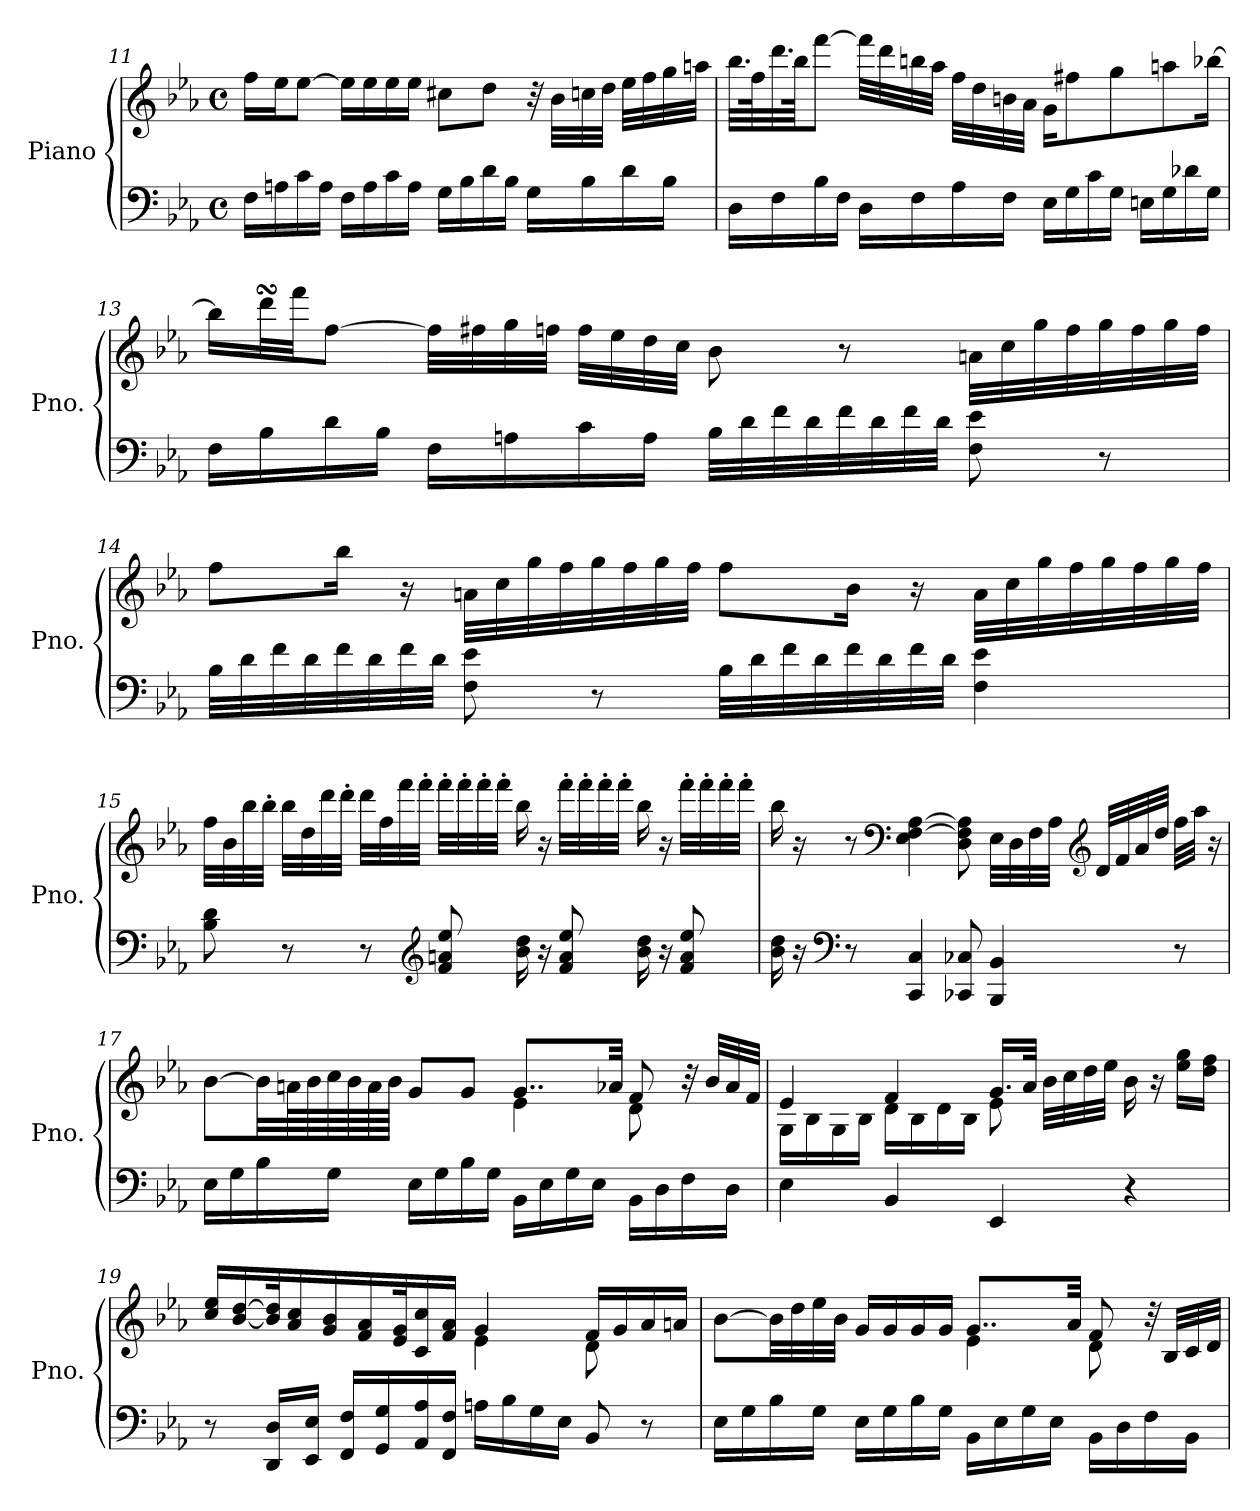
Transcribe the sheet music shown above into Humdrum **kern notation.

**kern	**kern
*part1	*part1
*staff2	*staff1
*I"Piano	*
*I'Pno.	*
!!LO:LB:g=z
*clefF4	*clefG2
*k[b-e-a-]	*k[b-e-a-]
*M4/4	*M4/4
*met(c)	*met(c)
=11	=11
16F\LL	16ff\LL
16An\	16ee-\J
16c\	[8ee-\J
16A\JJ	.
16F\LL	16ee-\LL]
16A\	16ee-\
16c\	16ee-\
16A\JJ	16ee-\JJ
16G\LL	8cc#X\L
16B-\	.
16d\	8dd\J
16B-\JJ	.
16G\LL	32r
.	32b-\LLL
16B-\	32ccn\
.	32dd\JJJ
16d\	32ee-\LLL
.	32ff\
16B-\JJ	32gg\
.	32aan\JJJ
=12	=12
16D\LL	32.bb-\LLL
.	64ff\K
16F\	32.ddd\
.	64bb-\JJK
16B-\	[8fff\J
16F\JJ	.
16D\LL	32fff\LLL]
.	32ddd\
16F\	32bbn\
.	32aa-\JJJ
16A-\	32ff\LLL
.	32dd\
16F\JJ	32bn\
.	32a-\JJJ
16E-\LL	16g\KL
16G\	8ff#X\
16c\	.
16G\JJ	8gg\
16En\LL	.
16G\	8aan\
16d-X\	.
16G\JJ	[16bb-X\Jk
!!LO:LB:g=z
=13	=13
16F\LL	16bb-\LL]
16B-\	32dddsSsS\L
.	32fff\JJ
16d\	[8ff\J
16B-\JJ	.
16F\LL	32ff\LLL]
.	32ff#X\
16An\	32gg\
.	32ffn\JJJ
16c\	32ff\LLL
.	32ee-\
16A\JJ	32dd\
.	32cc\JJJ
32B-\LLL	8b-\
32d\	.
32f\	.
32d\	.
32f\	8r
32d\	.
32f\	.
32d\JJJ	.
8F\ 8e-\	32an\LLL
.	32cc\
.	32gg\
.	32ff\
8r	32gg\
.	32ff\
.	32gg\
.	32ff\JJJ
!!LO:PB:g=z
=14	=14
32B-\LLL	8ff\L
32d\	.
32f\	.
32d\	.
32f\	16bb-\Jk
32d\	.
32f\	16r
32d\JJJ	.
8F\ 8e-\	32an\LLL
.	32cc\
.	32gg\
.	32ff\
8r	32gg\
.	32ff\
.	32gg\
.	32ff\JJJ
32B-\LLL	8ff\L
32d\	.
32f\	.
32d\	.
32f\	16b-\Jk
32d\	.
32f\	16r
32d\JJJ	.
4F\ 4e-\	32a\LLL
.	32cc\
.	32gg\
.	32ff\
.	32gg\
.	32ff\
.	32gg\
.	32ff\JJJ
!!LO:LB:g=z
=15	=15
8B-\ 8d\	32ff\LLL
.	32b-\
.	32bb-\
.	32bb-'\JJJ
8r	32bb-\LLL
.	32dd\
.	32ddd\
.	32ddd'\JJJ
8r	32ddd\LLL
.	32ff\
.	32fff\
.	32fff'\JJJ
*clefG2	*
8f/ 8an/ 8ee-/	32fff'\LLL
.	32fff'\
.	32fff'\
.	32fff'\JJJ
16b-\ 16dd\	16bb-\
16r	16r
8f/ 8a/ 8ee-/	32fff'\LLL
.	32fff'\
.	32fff'\
.	32fff'\JJJ
16b-\ 16dd\	16bb-\
16r	16r
8f/ 8a/ 8ee-/	32fff'\LLL
.	32fff'\
.	32fff'\
.	32fff'\JJJ
=16	=16
16b-\ 16dd\	16bb-\
16r	16r
*clefF4	*
8r	8r
*	*clefF4
4CC/ 4C/	4E-\ [4F\ [4A-\
8CC-X/ 8C-X/	8D\ 8F\] 8A-\]
4BBB-/ 4BB-/	32E-\LLL
.	32D\
.	32F\
.	32A-\JJJ
*	*clefG2
.	32d/LLL
.	32f/
.	32a-/
.	32dd/JJJ
8r	32ff\LLL
.	32aa-\JJJ
.	16r
!!LO:LB:g=z
=17	=17
*	*^
16E-\LL	[8b-\L	2ryy
16G\	.	.
16B-\	32b-\LL]	.
.	64an\L	.
.	64b-\	.
16G\JJ	64cc\	.
.	64b-\	.
.	64a\	.
.	64b-\JJJJ	.
16E-\LL	8g/L	.
16G\	.	.
16B-\	8g/J	.
16G\JJ	.	.
16BB-\LL	8..g/L	4e-\
16E-\	.	.
16G\	.	.
16E-\JJ	.	.
.	32a-X/Jkk	.
16BB-\LL	8f/	8d\
16D\	.	.
16F\	32r	8ryy
.	32b-/LLL	.
16D\JJ	32a-/	.
.	32f/JJJ	.
=18	=18	=18
4E-\	4e-/	16G\LL
.	.	16B-\
.	.	16G\
.	.	16B-\JJ
4BB-/	4f/	16d\LL
.	.	16B-\
.	.	16d\
.	.	16B-\JJ
4EE-/	16.g/LL	8e-\
.	32a-/JJk	.
.	32b-\LLL	8ryy
.	32cc\	.
.	32dd\	.
.	32ee-\JJJ	.
4r	16b-\	4ryy
.	16r	.
.	16ee-\ 16gg\LL	.
.	16dd\ 16ff\JJ	.
=19	=19	=19
8r	16cc/ 16ee-/LL	2ryy
.	[16b-/ [16dd/	.
16DD/ 16D/LL	32b-/] 32dd/]K	.
.	16a-/ 16cc/	.
16EE-/ 16E-/JJ	.	.
.	16g/ 16b-/	.
16FF/ 16F/LL	.	.
.	16f/ 16a-/	.
16GG/ 16G/	.	.
.	32e-/ 32g/K	.
16AA-/ 16A-/	16c/ 16cc/	.
16FF/ 16F/JJ	16f/ 16a-/JJ	.
16An\LL	4g/	4e-\
16B-\	.	.
16G\	.	.
16E-\JJ	.	.
8BB-/	16f/LL	8d\
.	16g/	.
8r	16a-/	8ryy
.	16an/JJ	.
!!LO:LB:g=z	!!
=20	=20	=20
16E-\LL	[8b-\L	2ryy
16G\	.	.
16B-\	32b-\LL]	.
.	32dd\	.
16G\JJ	32ee-\	.
.	32b-\JJJ	.
16E-\LL	16g/LL	.
16G\	16g/	.
16B-\	16g/	.
16G\JJ	16g/JJ	.
16BB-\LL	8..g/L	4e-\
16E-\	.	.
16G\	.	.
16E-\JJ	.	.
.	32a-/Jkk	.
16BB-\LL	8f/	8d\
16D\	.	.
16F\	32r	8ryy
.	32B-/LLL	.
16BB-\JJ	32c/	.
.	32d/JJJ	.
*	*v	*v
=	=
*-	*-
